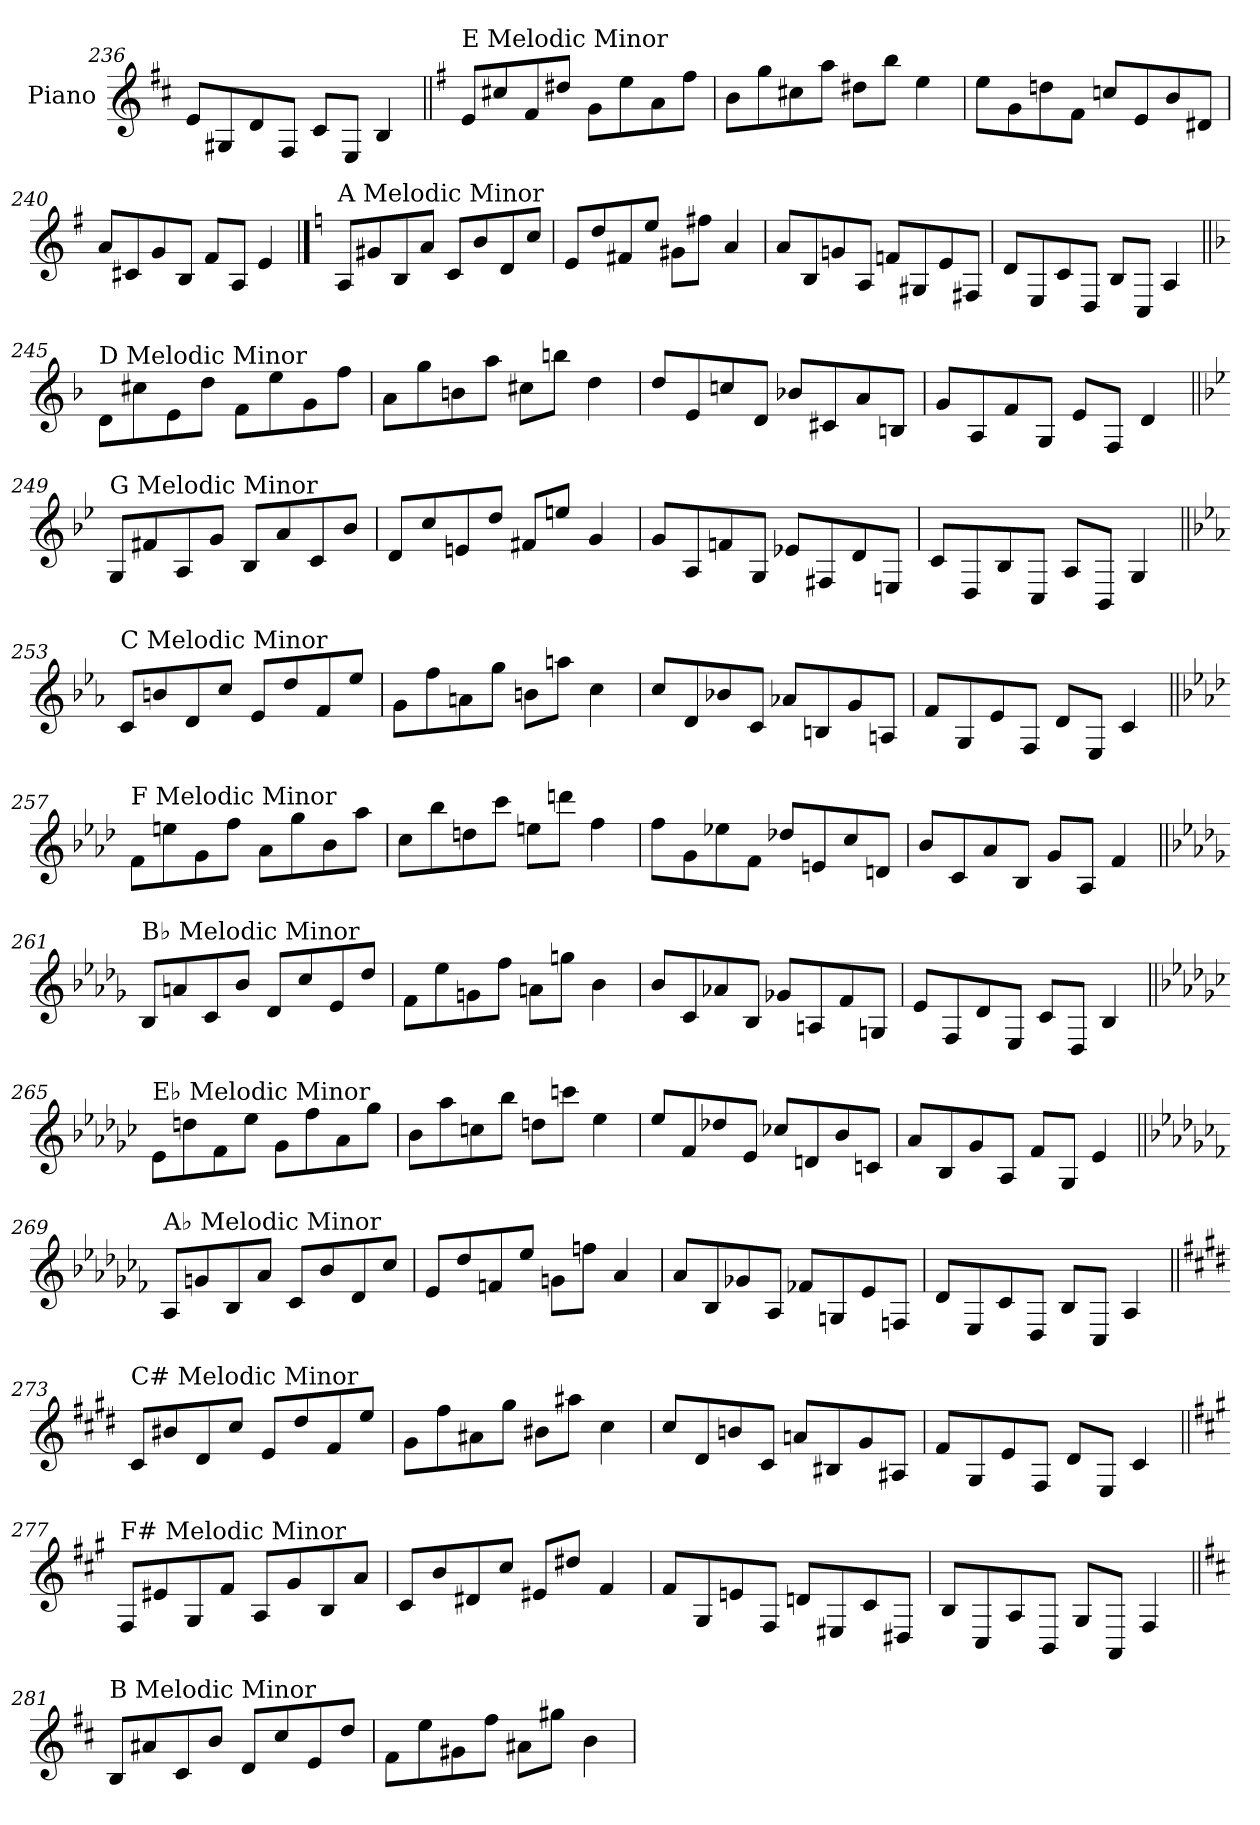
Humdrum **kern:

**kern
*part1
*staff1
*I"Piano
*I'Pno.
*clefG2
*k[f#c#]
=236
8e/L
8G#X/
8d/
8F#/J
8c#/L
8E/J
4B/
!!LO:LB:g=z
=237||
*k[f#]
!LO:TX:a:t=E Melodic Minor
8e/L
8cc#X/
8f#/
8dd#X/J
8g\L
8ee\
8a\
8ff#\J
=238
8b\L
8gg\
8cc#X\
8aa\J
8dd#X\L
8bb\J
4ee\
=239
8ee\L
8g\
8ddn\
8f#\J
8ccn/L
8e/
8b/
8d#X/J
=240
8a/L
8c#X/
8g/
8B/J
8f#/L
8A/J
4e/
!!LO:PB:g=z
==241
*k[]
!LO:TX:a:t=A Melodic Minor
8A/L
8g#X/
8B/
8a/J
8c/L
8b/
8d/
8cc/J
=242
8e/L
8dd/
8f#X/
8ee/J
8g#X\L
8ff#X\J
4a/
=243
8a/L
8B/
8gn/
8A/J
8fn/L
8G#X/
8e/
8F#X/J
=244
8d/L
8E/
8c/
8D/J
8B/L
8C/J
4A/
!!LO:LB:g=z
=245||
*k[b-]
!LO:TX:a:t=D Melodic Minor
8d\L
8cc#X\
8e\
8dd\J
8f\L
8ee\
8g\
8ff\J
=246
8a\L
8gg\
8bn\
8aa\J
8cc#X\L
8bbn\J
4dd\
=247
8dd/L
8e/
8ccn/
8d/J
8b-X/L
8c#X/
8a/
8Bn/J
=248
8g/L
8A/
8f/
8G/J
8e/L
8F/J
4d/
!!LO:LB:g=z
=249||
*k[b-e-]
!LO:TX:a:t=G Melodic Minor
8G/L
8f#X/
8A/
8g/J
8B-/L
8a/
8c/
8b-/J
=250
8d/L
8cc/
8en/
8dd/J
8f#X/L
8een/J
4g/
=251
8g/L
8A/
8fn/
8G/J
8e-X/L
8F#X/
8d/
8En/J
=252
8c/L
8D/
8B-/
8C/J
8A/L
8BB-/J
4G/
!!LO:LB:g=z
=253||
*k[b-e-a-]
!LO:TX:a:t=C Melodic Minor
8c/L
8bn/
8d/
8cc/J
8e-/L
8dd/
8f/
8ee-/J
=254
8g\L
8ff\
8an\
8gg\J
8bn\L
8aan\J
4cc\
=255
8cc/L
8d/
8b-X/
8c/J
8a-X/L
8Bn/
8g/
8An/J
=256
8f/L
8G/
8e-/
8F/J
8d/L
8E-/J
4c/
!!LO:LB:g=z
=257||
*k[b-e-a-d-]
!LO:TX:a:t=F Melodic Minor
8f\L
8een\
8g\
8ff\J
8a-\L
8gg\
8b-\
8aa-\J
=258
8cc\L
8bb-\
8ddn\
8ccc\J
8een\L
8dddn\J
4ff\
=259
8ff\L
8g\
8ee-X\
8f\J
8dd-X/L
8en/
8cc/
8dn/J
=260
8b-/L
8c/
8a-/
8B-/J
8g/L
8A-/J
4f/
!!LO:LB:g=z
=261||
*k[b-e-a-d-g-]
!LO:TX:a:t=B♭ Melodic Minor
8B-/L
8an/
8c/
8b-/J
8d-/L
8cc/
8e-/
8dd-/J
=262
8f\L
8ee-\
8gn\
8ff\J
8an\L
8ggn\J
4b-\
=263
8b-/L
8c/
8a-X/
8B-/J
8g-X/L
8An/
8f/
8Gn/J
=264
8e-/L
8F/
8d-/
8E-/J
8c/L
8D-/J
4B-/
!!LO:PB:g=z
=265||
*k[b-e-a-d-g-c-]
!LO:TX:a:t=E♭ Melodic Minor
8e-\L
8ddn\
8f\
8ee-\J
8g-\L
8ff\
8a-\
8gg-\J
=266
8b-\L
8aa-\
8ccn\
8bb-\J
8ddn\L
8cccn\J
4ee-\
=267
8ee-/L
8f/
8dd-X/
8e-/J
8cc-X/L
8dn/
8b-/
8cn/J
=268
8a-/L
8B-/
8g-/
8A-/J
8f/L
8G-/J
4e-/
!!LO:LB:g=z
=269||
*k[b-e-a-d-g-c-f-]
!LO:TX:a:t=A♭ Melodic Minor
8A-/L
8gn/
8B-/
8a-/J
8c-/L
8b-/
8d-/
8cc-/J
=270
8e-/L
8dd-/
8fn/
8ee-/J
8gn\L
8ffn\J
4a-/
=271
8a-/L
8B-/
8g-X/
8A-/J
8f-X/L
8Gn/
8e-/
8Fn/J
=272
8d-/L
8E-/
8c-/
8D-/J
8B-/L
8C-/J
4A-/
!!LO:LB:g=z
=273||
*k[f#c#g#d#]
!LO:TX:a:t=C# Melodic Minor
8c#/L
8b#X/
8d#/
8cc#/J
8e/L
8dd#/
8f#/
8ee/J
=274
8g#\L
8ff#\
8a#X\
8gg#\J
8b#X\L
8aa#X\J
4cc#\
=275
8cc#/L
8d#/
8bn/
8c#/J
8an/L
8B#X/
8g#/
8A#X/J
=276
8f#/L
8G#/
8e/
8F#/J
8d#/L
8E/J
4c#/
!!LO:LB:g=z
=277||
*k[f#c#g#]
!LO:TX:a:t=F# Melodic Minor
8F#/L
8e#X/
8G#/
8f#/J
8A/L
8g#/
8B/
8a/J
=278
8c#/L
8b/
8d#X/
8cc#/J
8e#X/L
8dd#X/J
4f#/
=279
8f#/L
8G#/
8en/
8F#/J
8dn/L
8E#X/
8c#/
8D#X/J
=280
8B/L
8C#/
8A/
8BB/J
8G#/L
8AA/J
4F#/
!!LO:LB:g=z
=281||
*k[f#c#]
!LO:TX:a:t=B Melodic Minor
8B/L
8a#X/
8c#/
8b/J
8d/L
8cc#/
8e/
8dd/J
=282
8f#\L
8ee\
8g#X\
8ff#\J
8a#X\L
8gg#X\J
4b\
=
*-
